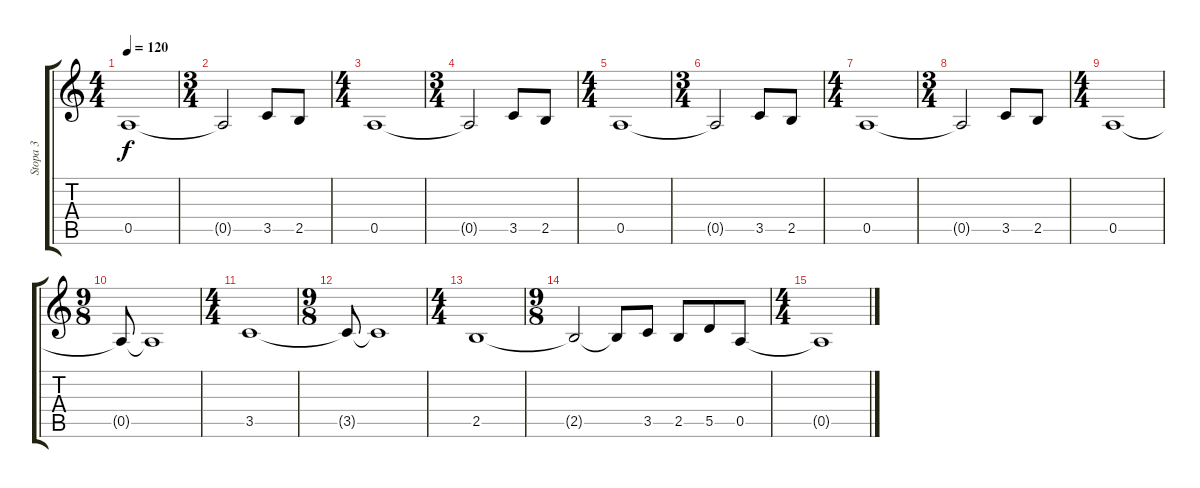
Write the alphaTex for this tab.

\track ("Stopa 3" "Stopa 3") {instrument electricbasspick}
\staff {score tabs}
\tuning (E4 B3 G3 D3 A2 E2) {hide}
\ts (4 4)
\tempo 120
\clef g2
\ks c
0.5.1{dy f} |
\ts (3 4)
0.5{t}.2 3.5.8 2.5.8 |
\ts (4 4)
0.5.1 |
\ts (3 4)
0.5{t}.2 3.5.8 2.5.8 |
\ts (4 4)
0.5.1 |
\ts (3 4)
0.5{t}.2 3.5.8 2.5.8 |
\ts (4 4)
0.5.1 |
\ts (3 4)
0.5{t}.2 3.5.8 2.5.8 |
\ts (4 4)
0.5.1 |
\ts (9 8)
0.5{t}.8 0.5{t}.1 |
\ts (4 4)
3.5.1 |
\ts (9 8)
3.5{t}.8 3.5{t}.1 |
\ts (4 4)
2.5.1 |
\ts (9 8)
2.5{t}.2 2.5{t}.8 3.5.8 2.5.8 5.5.8 0.5.8 |
\ts (4 4)
0.5{t}.1
